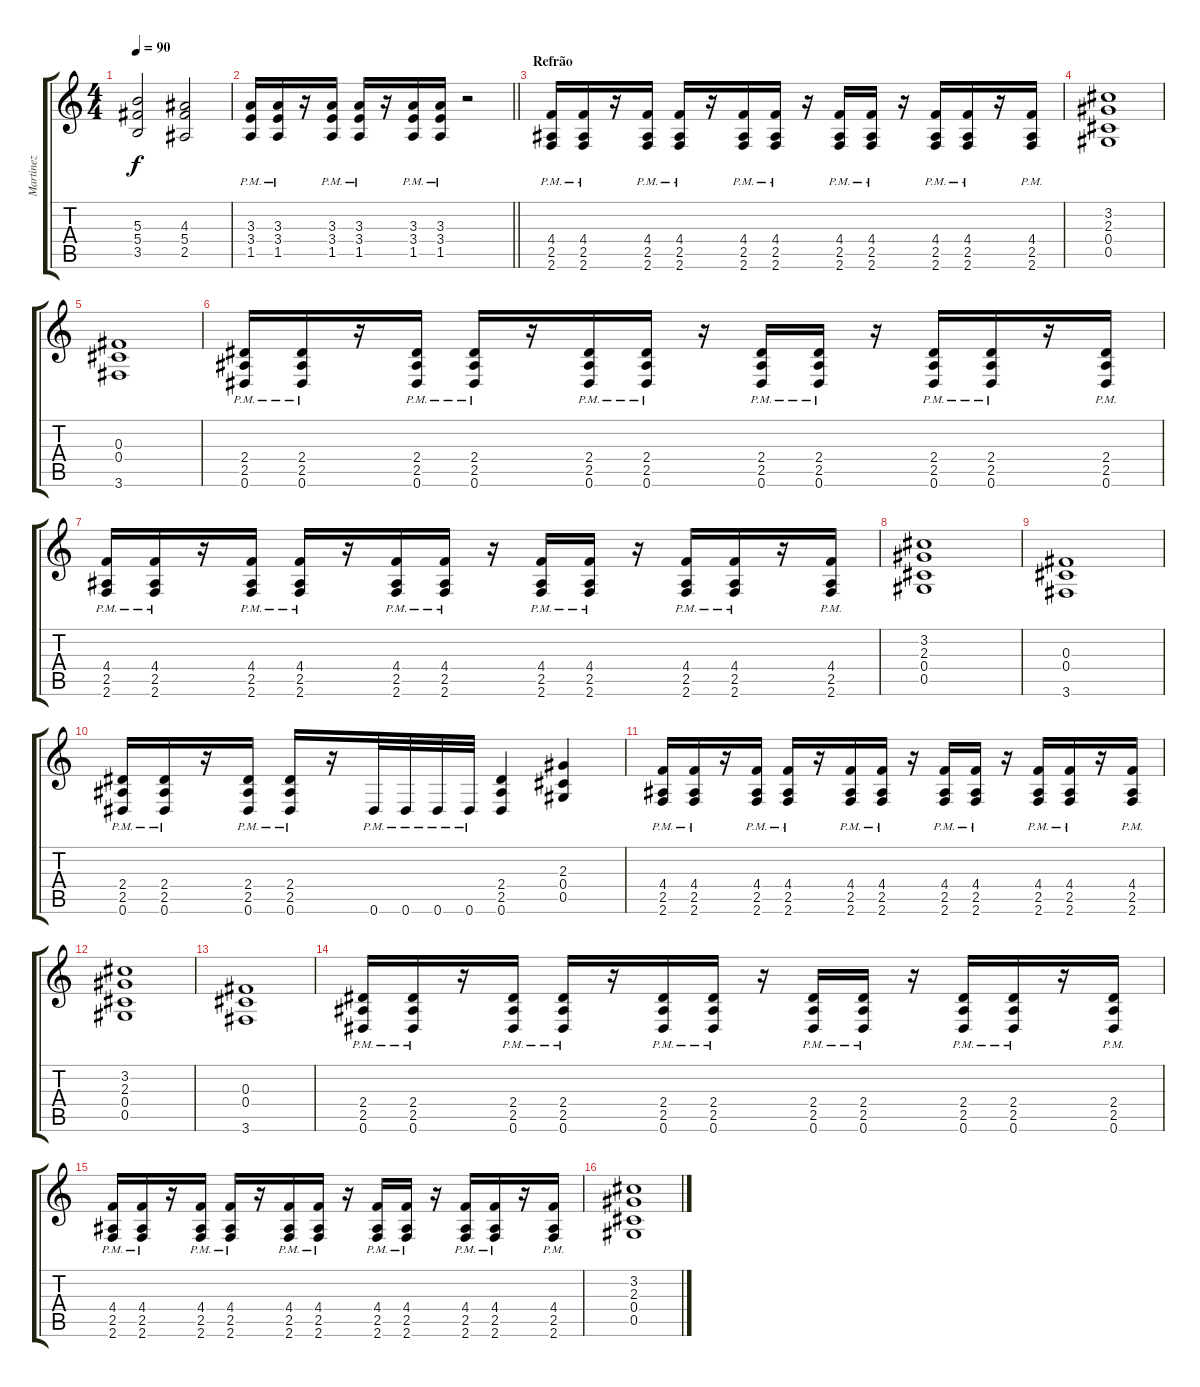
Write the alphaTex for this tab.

\track ("Martinez" "Martinez") {instrument distortionguitar}
\staff {score tabs}
\tuning (Eb4 Bb3 Gb3 Db3 Ab2 Eb2) {hide}
\ts (4 4)
\tempo 90
\clef g2
\ks c
(5.3 5.4 3.5).2{dy f} (4.3 5.4 2.5).2 |
\barLineRight lightlight
(3.3{pm} 3.4{pm} 1.5{pm}).16 (3.3{pm} 3.4{pm} 1.5{pm}).16 r.16 (3.3{pm} 3.4{pm} 1.5{pm}).16 (3.3{pm} 3.4{pm} 1.5{pm}).16 r.16 (3.3{pm} 3.4{pm} 1.5{pm}).16 (3.3{pm} 3.4{pm} 1.5{pm}).16 r.2 |
\section ("" "Refrão")
(4.4{pm} 2.5{pm} 2.6{pm}).16 (4.4{pm} 2.5{pm} 2.6{pm}).16 r.16 (4.4{pm} 2.5{pm} 2.6{pm}).16 (4.4{pm} 2.5{pm} 2.6{pm}).16 r.16 (4.4{pm} 2.5{pm} 2.6{pm}).16 (4.4{pm} 2.5{pm} 2.6{pm}).16 r.16 (4.4{pm} 2.5{pm} 2.6{pm}).16 (4.4{pm} 2.5{pm} 2.6{pm}).16 r.16 (4.4{pm} 2.5{pm} 2.6{pm}).16 (4.4{pm} 2.5{pm} 2.6{pm}).16 r.16 (4.4{pm} 2.5{pm} 2.6{pm}).16 |
(3.2 2.3 0.4 0.5).1 |
(0.3 0.4 3.6).1 |
(2.4{pm} 2.5{pm} 0.6{pm}).16 (2.4{pm} 2.5{pm} 0.6{pm}).16 r.16 (2.4{pm} 2.5{pm} 0.6{pm}).16 (2.4{pm} 2.5{pm} 0.6{pm}).16 r.16 (2.4{pm} 2.5{pm} 0.6{pm}).16 (2.4{pm} 2.5{pm} 0.6{pm}).16 r.16 (2.4{pm} 2.5{pm} 0.6{pm}).16 (2.4{pm} 2.5{pm} 0.6{pm}).16 r.16 (2.4{pm} 2.5{pm} 0.6{pm}).16 (2.4{pm} 2.5{pm} 0.6{pm}).16 r.16 (2.4{pm} 2.5{pm} 0.6{pm}).16 |
(4.4{pm} 2.5{pm} 2.6{pm}).16 (4.4{pm} 2.5{pm} 2.6{pm}).16 r.16 (4.4{pm} 2.5{pm} 2.6{pm}).16 (4.4{pm} 2.5{pm} 2.6{pm}).16 r.16 (4.4{pm} 2.5{pm} 2.6{pm}).16 (4.4{pm} 2.5{pm} 2.6{pm}).16 r.16 (4.4{pm} 2.5{pm} 2.6{pm}).16 (4.4{pm} 2.5{pm} 2.6{pm}).16 r.16 (4.4{pm} 2.5{pm} 2.6{pm}).16 (4.4{pm} 2.5{pm} 2.6{pm}).16 r.16 (4.4{pm} 2.5{pm} 2.6{pm}).16 |
(3.2 2.3 0.4 0.5).1 |
(0.3 0.4 3.6).1 |
(2.4{pm} 2.5{pm} 0.6{pm}).16 (2.4{pm} 2.5{pm} 0.6{pm}).16 r.16 (2.4{pm} 2.5{pm} 0.6{pm}).16 (2.4{pm} 2.5{pm} 0.6{pm}).16 r.16 0.6{pm}.32 0.6{pm}.32 0.6{pm}.32 0.6{pm}.32 (2.4 2.5 0.6).4 (2.3 0.4 0.5).4 |
(4.4{pm} 2.5{pm} 2.6{pm}).16 (4.4{pm} 2.5{pm} 2.6{pm}).16 r.16 (4.4{pm} 2.5{pm} 2.6{pm}).16 (4.4{pm} 2.5{pm} 2.6{pm}).16 r.16 (4.4{pm} 2.5{pm} 2.6{pm}).16 (4.4{pm} 2.5{pm} 2.6{pm}).16 r.16 (4.4{pm} 2.5{pm} 2.6{pm}).16 (4.4{pm} 2.5{pm} 2.6{pm}).16 r.16 (4.4{pm} 2.5{pm} 2.6{pm}).16 (4.4{pm} 2.5{pm} 2.6{pm}).16 r.16 (4.4{pm} 2.5{pm} 2.6{pm}).16 |
(3.2 2.3 0.4 0.5).1 |
(0.3 0.4 3.6).1 |
(2.4{pm} 2.5{pm} 0.6{pm}).16 (2.4{pm} 2.5{pm} 0.6{pm}).16 r.16 (2.4{pm} 2.5{pm} 0.6{pm}).16 (2.4{pm} 2.5{pm} 0.6{pm}).16 r.16 (2.4{pm} 2.5{pm} 0.6{pm}).16 (2.4{pm} 2.5{pm} 0.6{pm}).16 r.16 (2.4{pm} 2.5{pm} 0.6{pm}).16 (2.4{pm} 2.5{pm} 0.6{pm}).16 r.16 (2.4{pm} 2.5{pm} 0.6{pm}).16 (2.4{pm} 2.5{pm} 0.6{pm}).16 r.16 (2.4{pm} 2.5{pm} 0.6{pm}).16 |
(4.4{pm} 2.5{pm} 2.6{pm}).16 (4.4{pm} 2.5{pm} 2.6{pm}).16 r.16 (4.4{pm} 2.5{pm} 2.6{pm}).16 (4.4{pm} 2.5{pm} 2.6{pm}).16 r.16 (4.4{pm} 2.5{pm} 2.6{pm}).16 (4.4{pm} 2.5{pm} 2.6{pm}).16 r.16 (4.4{pm} 2.5{pm} 2.6{pm}).16 (4.4{pm} 2.5{pm} 2.6{pm}).16 r.16 (4.4{pm} 2.5{pm} 2.6{pm}).16 (4.4{pm} 2.5{pm} 2.6{pm}).16 r.16 (4.4{pm} 2.5{pm} 2.6{pm}).16 |
(3.2 2.3 0.4 0.5).1
